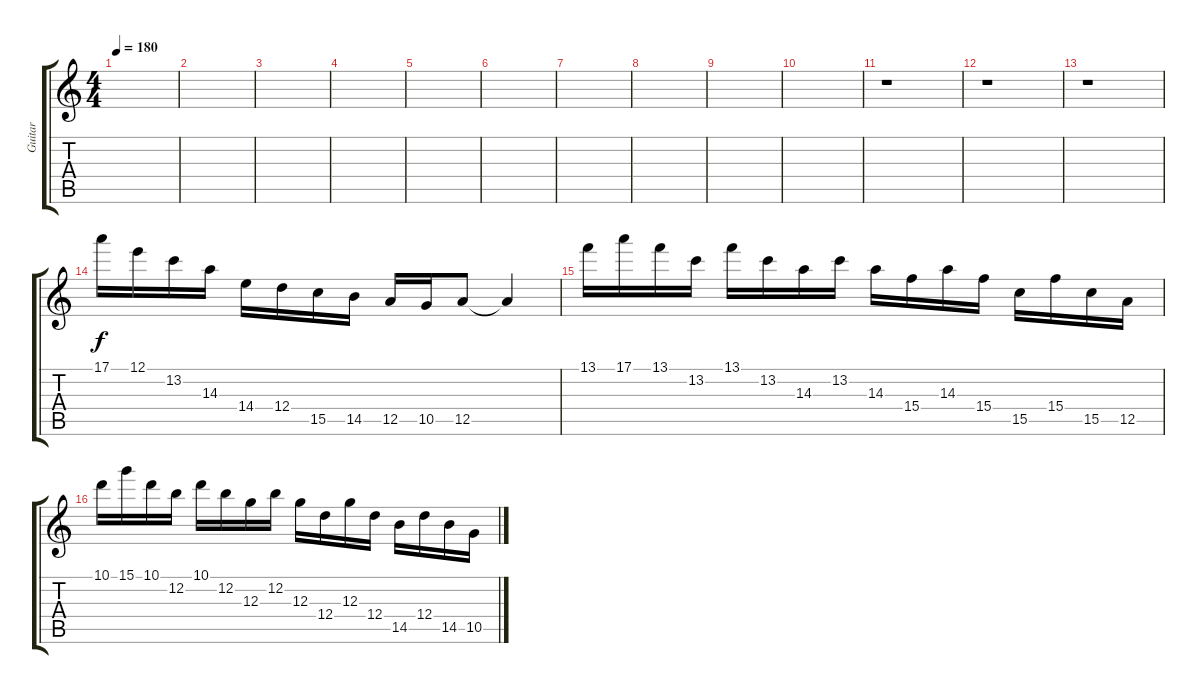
\track ("Guitar " "Guitar ") {instrument distortionguitar}
\staff {score tabs}
\tuning (E4 B3 G3 D3 A2 E2) {hide}
\ts (4 4)
\tempo 180
\clef g2
\ks c
|
|
|
|
|
|
|
|
|
|
r.1 |
r.1 |
r.1 |
17.1.16 12.1.16 13.2.16 14.3.16 14.4.16 12.4.16 15.5.16 14.5.16 12.5.16 10.5.16 12.5.8 12.5{t}.4 |
13.1.16 17.1.16 13.1.16 13.2.16 13.1.16 13.2.16 14.3.16 13.2.16 14.3.16 15.4.16 14.3.16 15.4.16 15.5.16 15.4.16 15.5.16 12.5.16 |
10.1.16 15.1.16 10.1.16 12.2.16 10.1.16 12.2.16 12.3.16 12.2.16 12.3.16 12.4.16 12.3.16 12.4.16 14.5.16 12.4.16 14.5.16 10.5.16
